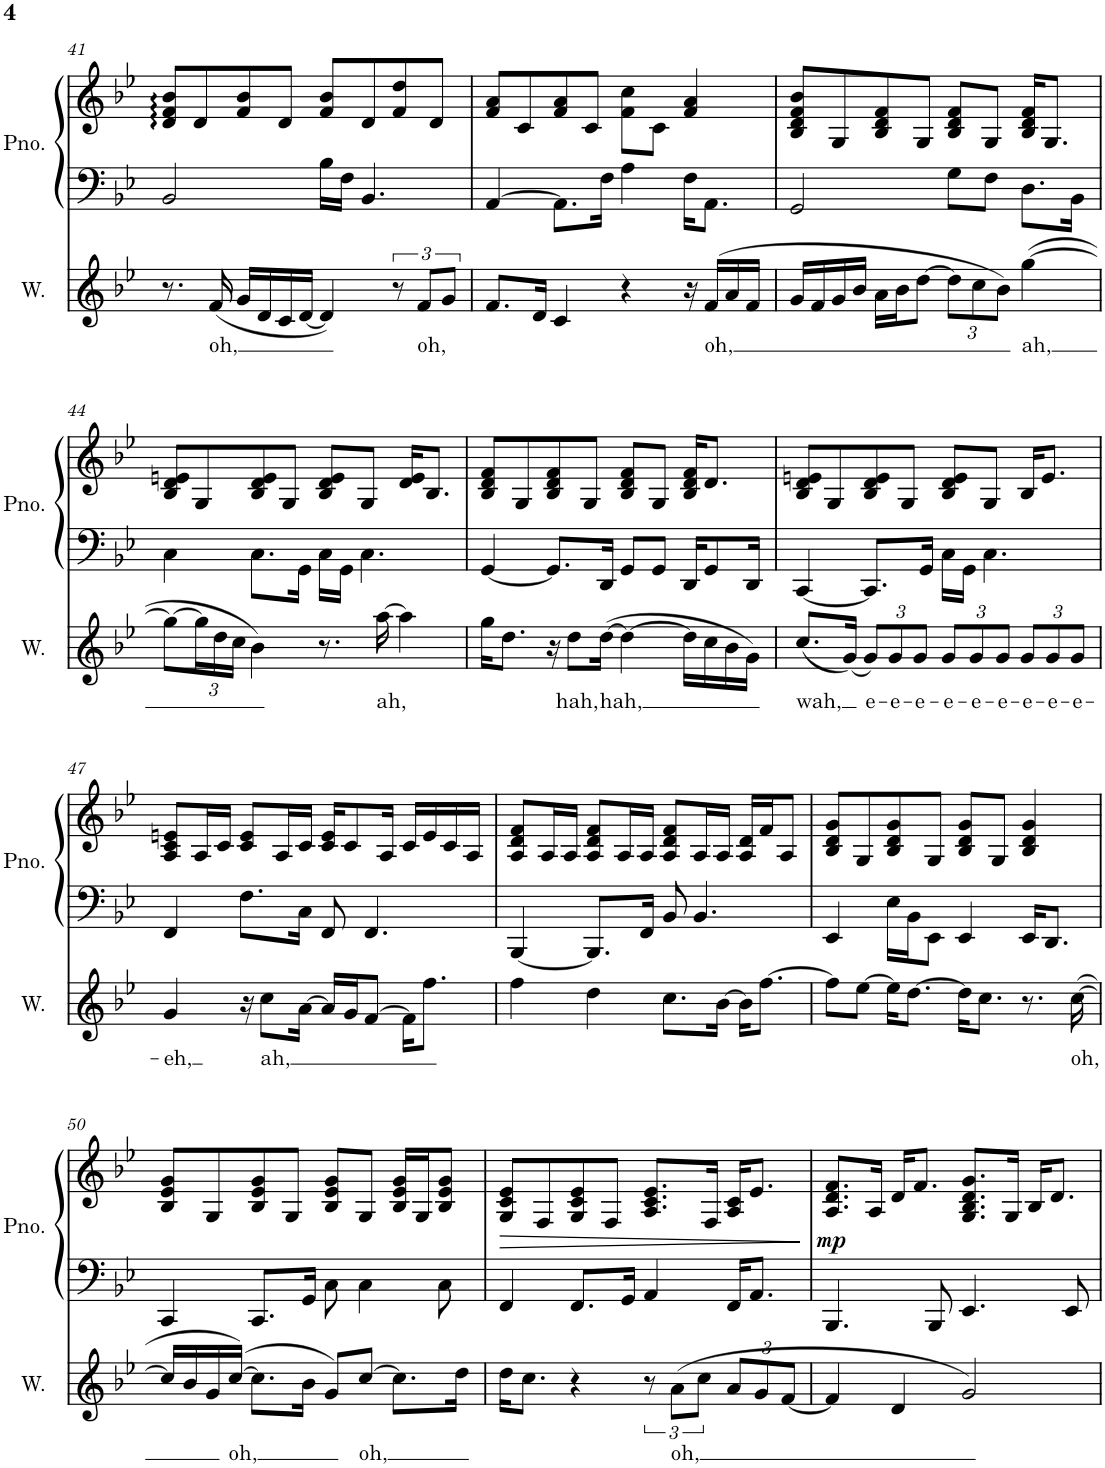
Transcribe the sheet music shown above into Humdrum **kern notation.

**kern	**text	**kern	**kern	**dynam
*part2	*part2	*part1	*part1	*part1
*staff3	*staff3	*staff2	*staff1	*staff1/2
*I"W.	*	*I"Pno.	*	*
*I'W.	*	*I'Pno.	*	*
!!LO:PB:g=z
*clefG2	*	*clefF4	*clefG2	*
*k[b-e-]	*	*k[b-e-]	*k[b-e-]	*
*M4/4	*	*M4/4	*M4/4	*
=41	=41	=41	=41	=41
8.r	.	2BB-/	8d/ 8f/ 8b-/L	.
.	.	.	8d/	.
!	!LO:LY:b	!	!	!
(16f/	oh,	.	.	.
16g/LL	.	.	8f/ 8b-/	.
16d/	.	.	.	.
16c/	.	.	8d/J	.
[16d/JJ	.	.	.	.
4d/])	.	16B-\LL	8f/ 8b-/L	.
.	.	16F\JJ	.	.
.	.	4.BB-/	8d/	.
12r	.	.	8f/ 8dd/	.
!	!LO:LY:b	!	!	!
12f/L	oh,	.	.	.
.	.	.	8d/J	.
12g/J	.	.	.	.
=42	=42	=42	=42	=42
8.f/L	.	[4AA/	8f/ 8a/L	.
.	.	.	8c/	.
16d/Jk	.	.	.	.
4c/	.	8.AA\L]	8f/ 8a/	.
.	.	.	8c/J	.
.	.	16F\Jk	.	.
4r	.	4A\	8f\ 8cc\L	.
.	.	.	8c\J	.
16r	.	16F\KL	4f/ 4a/	.
!	!LO:LY:b	!	!	!
(>16f/LL	oh,	8.AA\J	.	.
16a/	.	.	.	.
16f/JJ	.	.	.	.
=43	=43	=43	=43	=43
16g/LL	.	2GG/	8B-/ 8d/ 8f/ 8b-/L	.
16f/	.	.	.	.
16g/	.	.	8G/	.
16b-/JJ	.	.	.	.
16a\LL	.	.	8B-/ 8d/ 8f/	.
16b-\J	.	.	.	.
[8dd\J	.	.	8G/J	.
*Xbrackettup	*	*	*	*
12dd\L]	.	8G\L	8B-/ 8d/ 8f/L	.
12cc\	.	.	.	.
.	.	8F\J	8G/J	.
12b-\J)	.	.	.	.
!	!LO:LY:b	!	!	!
([4gg\	ah,	8.D\L	16B-/ 16d/ 16f/KL	.
.	.	.	8.G/J	.
.	.	16BB-\Jk	.	.
!!LO:LB:g=z
=44	=44	=44	=44	=44
8gg\L_	.	4C\	8B-/ 8d/ 8en/L	.
24gg\L]	.	.	8G/	.
24dd\	.	.	.	.
24cc\JJ	.	.	.	.
4b-\)	.	8.C\L	8B-/ 8d/ 8e/	.
.	.	.	8G/J	.
.	.	16GG\Jk	.	.
8.r	.	16C\LL	8B-/ 8d/ 8e/L	.
.	.	16GG\JJ	.	.
.	.	4.C\	8G/J	.
!	!LO:LY:b	!	!	!
[16aa\	ah,	.	.	.
4aa\]	.	.	16d/ 16e/KL	.
.	.	.	8.B-/J	.
=45	=45	=45	=45	=45
16gg\KL	.	[4GG/	8B-/ 8d/ 8f/L	.
8.dd\J	.	.	.	.
.	.	.	8G/	.
16r	.	8.GG/L]	8B-/ 8d/ 8f/	.
!	!LO:LY:b	!	!	!
8dd\L	hah,	.	.	.
.	.	.	8G/J	.
!	!LO:LY:b	!	!	!
([16dd\Jk	hah,	16DD/Jk	.	.
4dd\_	.	8GG/L	8B-/ 8d/ 8f/L	.
.	.	8GG/J	8G/J	.
16dd\LL]	.	16DD/KL	16B-/ 16d/ 16f/KL	.
16cc\	.	8GG/	8.d/J	.
16b-\	.	.	.	.
16g\JJ)	.	16DD/Jk	.	.
=46	=46	=46	=46	=46
!	!LO:LY:b	!	!	!
(8.cc/L	wah,	[4CC/	8B-/ 8d/ 8en/L	.
.	.	.	8G/	.
(16g/Jk)	.	.	.	.
!	!LO:LY:b	!	!	!
12g/L)	e-	8.CC/L]	8B-/ 8d/ 8e/	.
!	!LO:LY:b	!	!	!
12g/	-e-	.	.	.
.	.	.	8G/J	.
!	!LO:LY:b	!	!	!
12g/J	-e-	.	.	.
.	.	16GG/Jk	.	.
!	!LO:LY:b	!	!	!
12g/L	-e-	16C\LL	8B-/ 8d/ 8e/L	.
.	.	16GG\JJ	.	.
!	!LO:LY:b	!	!	!
12g/	-e-	.	.	.
.	.	4.C\	8G/J	.
!	!LO:LY:b	!	!	!
12g/J	-e-	.	.	.
!	!LO:LY:b	!	!	!
12g/L	-e-	.	16B-/KL	.
.	.	.	8.e/J	.
!	!LO:LY:b	!	!	!
12g/	-e-	.	.	.
!	!LO:LY:b	!	!	!
12g/J	-e-	.	.	.
!!LO:LB:g=z
=47	=47	=47	=47	=47
!	!LO:LY:b	!	!	!
4g/	-eh,	4FF/	8A/ 8c/ 8en/L	.
.	.	.	16A/L	.
.	.	.	16c/JJ	.
16r	.	8.F\L	8c/ 8e/L	.
!	!LO:LY:b	!	!	!
8cc\L	ah,	.	.	.
.	.	.	16A/L	.
[16a\Jk	.	16C\Jk	16c/JJ	.
16a/LL]	.	8FF/	16c/ 16e/KL	.
16g/J	.	.	8c/	.
[8f/J	.	4.FF/	.	.
.	.	.	16A/Jk	.
16f\KL]	.	.	16c/LL	.
8.ff\J	.	.	16e/	.
.	.	.	16c/	.
.	.	.	16A/JJ	.
=48	=48	=48	=48	=48
4ff\	.	[4BBB-/	8A/ 8d/ 8f/L	.
.	.	.	16A/L	.
.	.	.	16A/JJ	.
4dd\	.	8.BBB-/L]	8A/ 8d/ 8f/L	.
.	.	.	16A/L	.
.	.	16FF/Jk	16A/JJ	.
8.cc\L	.	8BB-/	8A/ 8d/ 8f/L	.
.	.	4.BB-/	16A/L	.
[16b-\Jk	.	.	16A/JJ	.
16b-\KL]	.	.	16A/ 16d/LL	.
[8.ff\J	.	.	16f/J	.
.	.	.	8A/J	.
=49	=49	=49	=49	=49
8ff\L]	.	4EE-/	8B-/ 8d/ 8g/L	.
[8ee-\J	.	.	8G/	.
16ee-\KL]	.	16E-\LL	8B-/ 8d/ 8g/	.
[8.dd\J	.	16BB-\J	.	.
.	.	8EE-\J	8G/J	.
16dd\KL]	.	4EE-/	8B-/ 8d/ 8g/L	.
8.cc\J	.	.	.	.
.	.	.	8G/J	.
8.r	.	16EE-/KL	4B-/ 4d/ 4g/	.
.	.	8.DD/J	.	.
!	!LO:LY:b	!	!	!
([16cc\	oh,	.	.	.
!!LO:LB:g=z
=50	=50	=50	=50	=50
16cc/LL]	.	4CC/	8B-/ 8e-/ 8g/L	.
16b-/	.	.	.	.
16g/	.	.	8G/	.
!	!LO:LY:b	!	!	!
([16cc/JJ)	oh,	.	.	.
8.cc\L]	.	8.CC/L	8B-/ 8e-/ 8g/	.
.	.	.	8G/J	.
16b-\Jk	.	16GG/Jk	.	.
8g/L)	.	8C\	8B-/ 8e-/ 8g/L	.
!	!LO:LY:b	!	!	!
[8cc/J	oh,	4C\	8G/J	.
8.cc\L]	.	.	16B-/ 16e-/ 16g/LL	.
.	.	.	16G/J	.
.	.	8C\	8B-/ 8e-/ 8g/J	.
16dd\Jk	.	.	.	.
=51	=51	=51	=51	=51
!	!	!	!	!LO:HP:b
16dd\KL	.	4FF/	8G/ 8c/ 8e-/L	>
8.cc\J	.	.	.	.
.	.	.	8F/	.
4r	.	8.FF/L	8G/ 8c/ 8e-/	.
.	.	.	8F/J	.
.	.	16GG/Jk	.	.
*brackettup	*	*	*	*
12r	.	4AA/	8.A/ 8.c/ 8.e-/L	.
!	!LO:LY:b	!	!	!
(12a\L	oh,	.	.	.
12cc\J	.	.	.	.
.	.	.	16F/Jk	.
*Xbrackettup	*	*	*	*
12a/L	.	16FF/KL	16A/ 16c/KL	.
.	.	8.AA/J	8.e-/J	.
12g/	.	.	.	.
[12f/J	.	.	.	.
.	.	.	.	]
=52	=52	=52	=52	=52
!	!	!	!	!LO:DY:b
4f/]	.	4.BBB-/	8.A/ 8.d/ 8.f/L	mp
.	.	.	16A/Jk	.
4d/	.	.	16d/KL	.
.	.	.	8.f/J	.
.	.	8BBB-/	.	.
2g/)	.	4.EE-/	8.G/ 8.B-/ 8.d/ 8.g/L	.
.	.	.	16G/Jk	.
.	.	.	16B-/KL	.
.	.	.	8.d/J	.
.	.	8EE-/	.	.
=	=	=	=	=
*-	*-	*-	*-	*-
